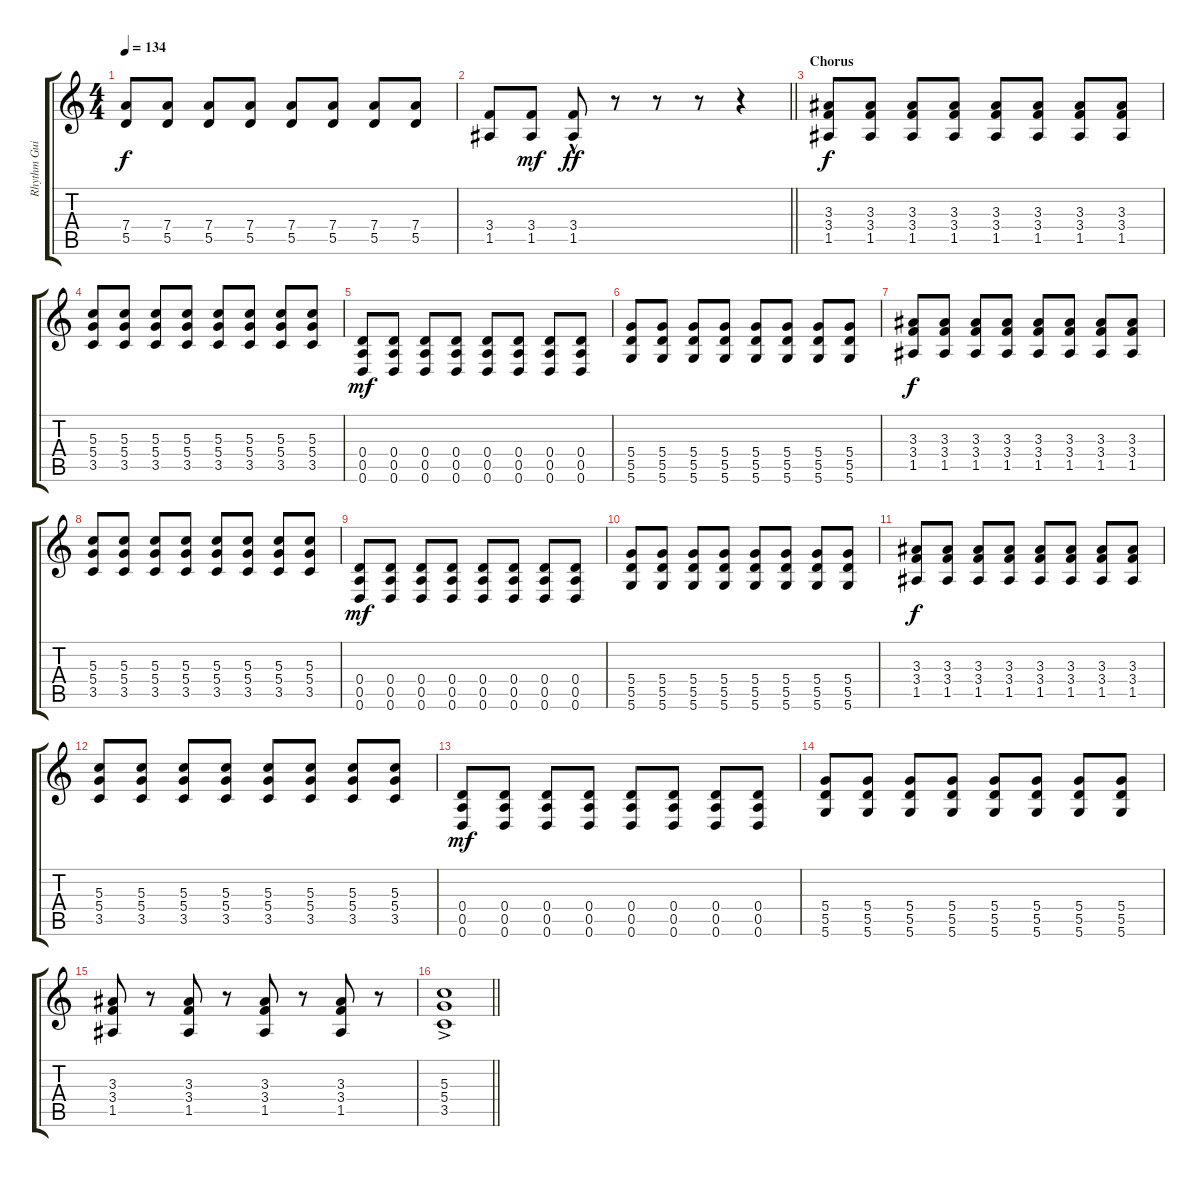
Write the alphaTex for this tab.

\track ("Rhythm Guitar" "Rhythm Gui") {instrument distortionguitar}
\staff {score tabs}
\tuning (E4 B3 G3 D3 A2 D2) {hide}
\ts (4 4)
\tempo 134
\clef g2
\ks c
(7.4 5.5).8{dy f} (7.4 5.5).8 (7.4 5.5).8 (7.4 5.5).8 (7.4 5.5).8 (7.4 5.5).8 (7.4 5.5).8 (7.4 5.5).8 |
\barLineRight lightlight
(3.4 1.5).8 (3.4 1.5).8{dy mf} (3.4{hac} 1.5{hac}).8{dy ff} r.8 r.8 r.8 r.4 |
\section ("" "Chorus")
(3.3 3.4 1.5).8{dy f} (3.3 3.4 1.5).8 (3.3 3.4 1.5).8 (3.3 3.4 1.5).8 (3.3 3.4 1.5).8 (3.3 3.4 1.5).8 (3.3 3.4 1.5).8 (3.3 3.4 1.5).8 |
(5.3 5.4 3.5).8 (5.3 5.4 3.5).8 (5.3 5.4 3.5).8 (5.3 5.4 3.5).8 (5.3 5.4 3.5).8 (5.3 5.4 3.5).8 (5.3 5.4 3.5).8 (5.3 5.4 3.5).8 |
(0.4 0.5 0.6).8{dy mf} (0.4 0.5 0.6).8 (0.4 0.5 0.6).8 (0.4 0.5 0.6).8 (0.4 0.5 0.6).8 (0.4 0.5 0.6).8 (0.4 0.5 0.6).8 (0.4 0.5 0.6).8 |
(5.4 5.5 5.6).8 (5.4 5.5 5.6).8 (5.4 5.5 5.6).8 (5.4 5.5 5.6).8 (5.4 5.5 5.6).8 (5.4 5.5 5.6).8 (5.4 5.5 5.6).8 (5.4 5.5 5.6).8 |
(3.3 3.4 1.5).8{dy f} (3.3 3.4 1.5).8 (3.3 3.4 1.5).8 (3.3 3.4 1.5).8 (3.3 3.4 1.5).8 (3.3 3.4 1.5).8 (3.3 3.4 1.5).8 (3.3 3.4 1.5).8 |
(5.3 5.4 3.5).8 (5.3 5.4 3.5).8 (5.3 5.4 3.5).8 (5.3 5.4 3.5).8 (5.3 5.4 3.5).8 (5.3 5.4 3.5).8 (5.3 5.4 3.5).8 (5.3 5.4 3.5).8 |
(0.4 0.5 0.6).8{dy mf} (0.4 0.5 0.6).8 (0.4 0.5 0.6).8 (0.4 0.5 0.6).8 (0.4 0.5 0.6).8 (0.4 0.5 0.6).8 (0.4 0.5 0.6).8 (0.4 0.5 0.6).8 |
(5.4 5.5 5.6).8 (5.4 5.5 5.6).8 (5.4 5.5 5.6).8 (5.4 5.5 5.6).8 (5.4 5.5 5.6).8 (5.4 5.5 5.6).8 (5.4 5.5 5.6).8 (5.4 5.5 5.6).8 |
(3.3 3.4 1.5).8{dy f} (3.3 3.4 1.5).8 (3.3 3.4 1.5).8 (3.3 3.4 1.5).8 (3.3 3.4 1.5).8 (3.3 3.4 1.5).8 (3.3 3.4 1.5).8 (3.3 3.4 1.5).8 |
(5.3 5.4 3.5).8 (5.3 5.4 3.5).8 (5.3 5.4 3.5).8 (5.3 5.4 3.5).8 (5.3 5.4 3.5).8 (5.3 5.4 3.5).8 (5.3 5.4 3.5).8 (5.3 5.4 3.5).8 |
(0.4 0.5 0.6).8{dy mf} (0.4 0.5 0.6).8 (0.4 0.5 0.6).8 (0.4 0.5 0.6).8 (0.4 0.5 0.6).8 (0.4 0.5 0.6).8 (0.4 0.5 0.6).8 (0.4 0.5 0.6).8 |
(5.4 5.5 5.6).8 (5.4 5.5 5.6).8 (5.4 5.5 5.6).8 (5.4 5.5 5.6).8 (5.4 5.5 5.6).8 (5.4 5.5 5.6).8 (5.4 5.5 5.6).8 (5.4 5.5 5.6).8 |
(3.3 3.4 1.5).8 r.8 (3.3 3.4 1.5).8 r.8 (3.3 3.4 1.5).8 r.8 (3.3 3.4 1.5).8 r.8 |
\barLineRight lightlight
(5.3 5.4 3.5{ac}).1
